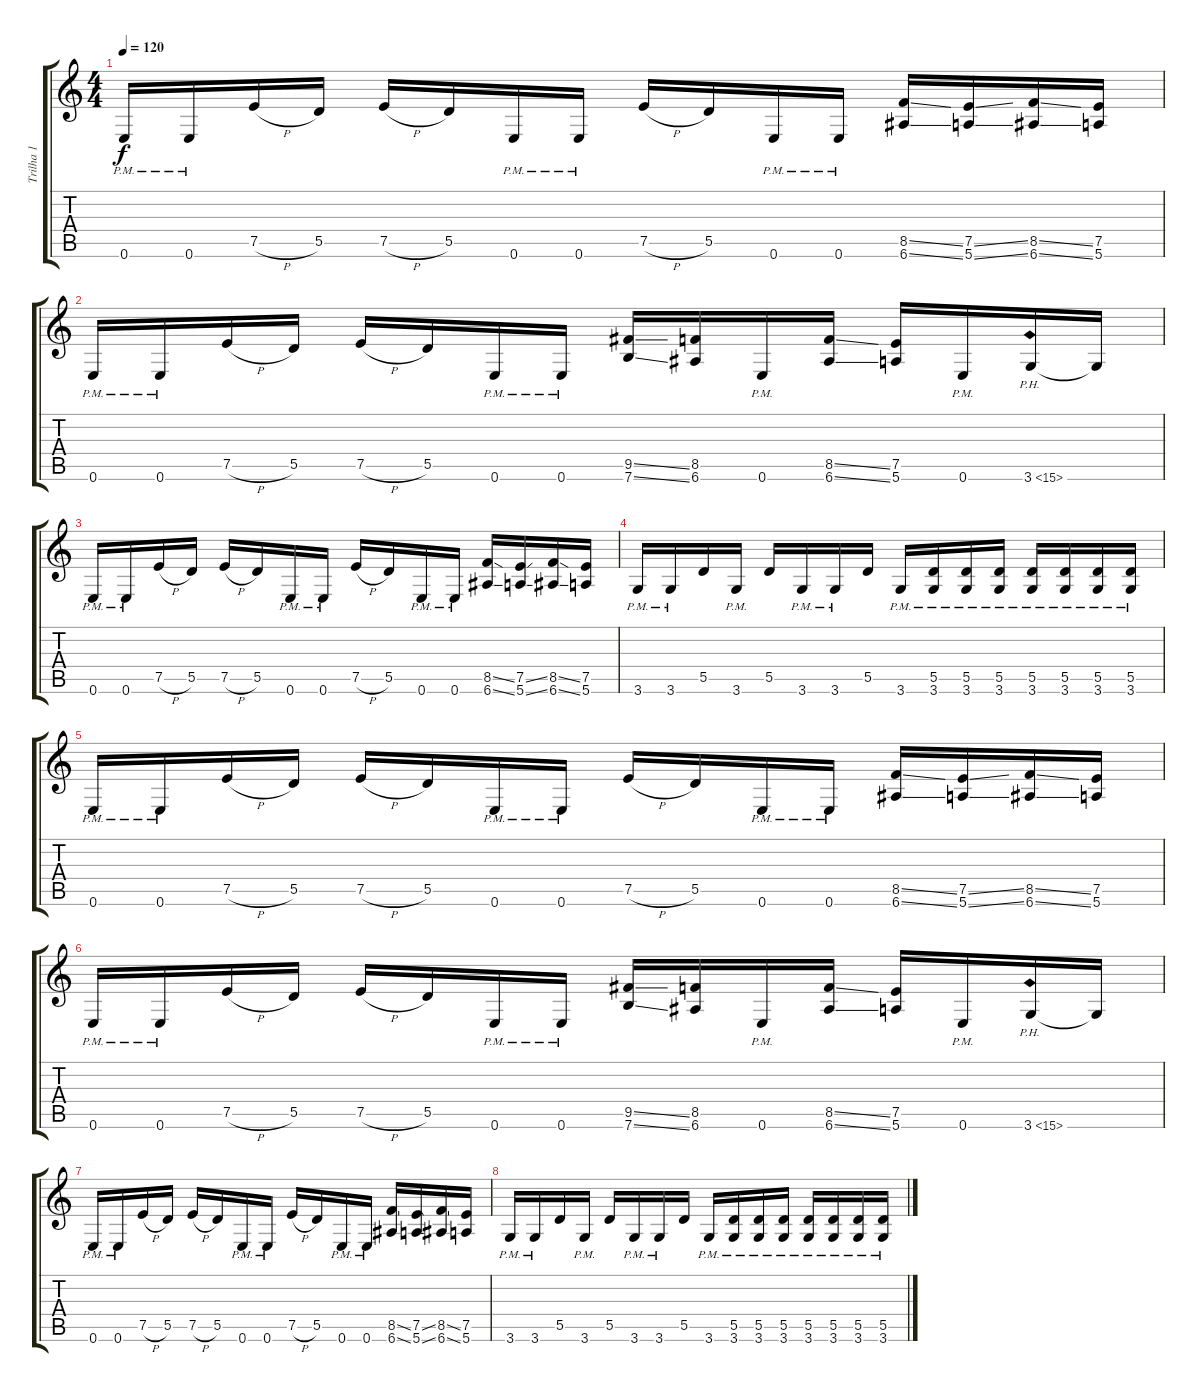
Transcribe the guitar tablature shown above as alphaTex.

\track ("Trilha 1" "Trilha 1") {instrument distortionguitar}
\staff {score tabs}
\tuning (E4 B3 G3 D3 A2 E2) {hide}
\ts (4 4)
\tempo 120
\clef g2
\ks c
0.6{pm}.16{dy f instrument distortionguitar} 0.6{pm}.16 7.5{h}.16 5.5.16 7.5{h}.16 5.5.16 0.6{pm}.16 0.6{pm}.16 7.5{h}.16 5.5.16 0.6{pm}.16 0.6{pm}.16 (8.5{ss} 6.6{ss}).16 (7.5{ss} 5.6{ss}).16 (8.5{ss} 6.6{ss}).16 (7.5 5.6).16 |
0.6{pm}.16 0.6{pm}.16 7.5{h}.16 5.5.16 7.5{h}.16 5.5.16 0.6{pm}.16 0.6{pm}.16 (9.5{ss} 7.6{ss}).16 (8.5 6.6).16 0.6{pm}.16 (8.5{ss} 6.6{ss}).16 (7.5 5.6).16 0.6{pm}.16 3.6{ph 12}.16 3.6{t}.16 |
0.6{pm}.16 0.6{pm}.16 7.5{h}.16 5.5.16 7.5{h}.16 5.5.16 0.6{pm}.16 0.6{pm}.16 7.5{h}.16 5.5.16 0.6{pm}.16 0.6{pm}.16 (8.5{ss} 6.6{ss}).16 (7.5{ss} 5.6{ss}).16 (8.5{ss} 6.6{ss}).16 (7.5 5.6).16 |
3.6{pm}.16 3.6{pm}.16 5.5.16 3.6{pm}.16 5.5.16 3.6{pm}.16 3.6{pm}.16 5.5.16 3.6{pm}.16 (5.5 3.6{pm}).16 (5.5 3.6{pm}).16 (5.5 3.6{pm}).16 (5.5 3.6{pm}).16 (5.5 3.6{pm}).16 (5.5 3.6{pm}).16 (5.5 3.6{pm}).16 |
0.6{pm}.16 0.6{pm}.16 7.5{h}.16 5.5.16 7.5{h}.16 5.5.16 0.6{pm}.16 0.6{pm}.16 7.5{h}.16 5.5.16 0.6{pm}.16 0.6{pm}.16 (8.5{ss} 6.6{ss}).16 (7.5{ss} 5.6{ss}).16 (8.5{ss} 6.6{ss}).16 (7.5 5.6).16 |
0.6{pm}.16 0.6{pm}.16 7.5{h}.16 5.5.16 7.5{h}.16 5.5.16 0.6{pm}.16 0.6{pm}.16 (9.5{ss} 7.6{ss}).16 (8.5 6.6).16 0.6{pm}.16 (8.5{ss} 6.6{ss}).16 (7.5 5.6).16 0.6{pm}.16 3.6{ph 12}.16 3.6{t}.16 |
0.6{pm}.16 0.6{pm}.16 7.5{h}.16 5.5.16 7.5{h}.16 5.5.16 0.6{pm}.16 0.6{pm}.16 7.5{h}.16 5.5.16 0.6{pm}.16 0.6{pm}.16 (8.5{ss} 6.6{ss}).16 (7.5{ss} 5.6{ss}).16 (8.5{ss} 6.6{ss}).16 (7.5 5.6).16 |
3.6{pm}.16 3.6{pm}.16 5.5.16 3.6{pm}.16 5.5.16 3.6{pm}.16 3.6{pm}.16 5.5.16 3.6{pm}.16 (5.5 3.6{pm}).16 (5.5 3.6{pm}).16 (5.5 3.6{pm}).16 (5.5 3.6{pm}).16 (5.5 3.6{pm}).16 (5.5 3.6{pm}).16 (5.5 3.6{pm}).16
